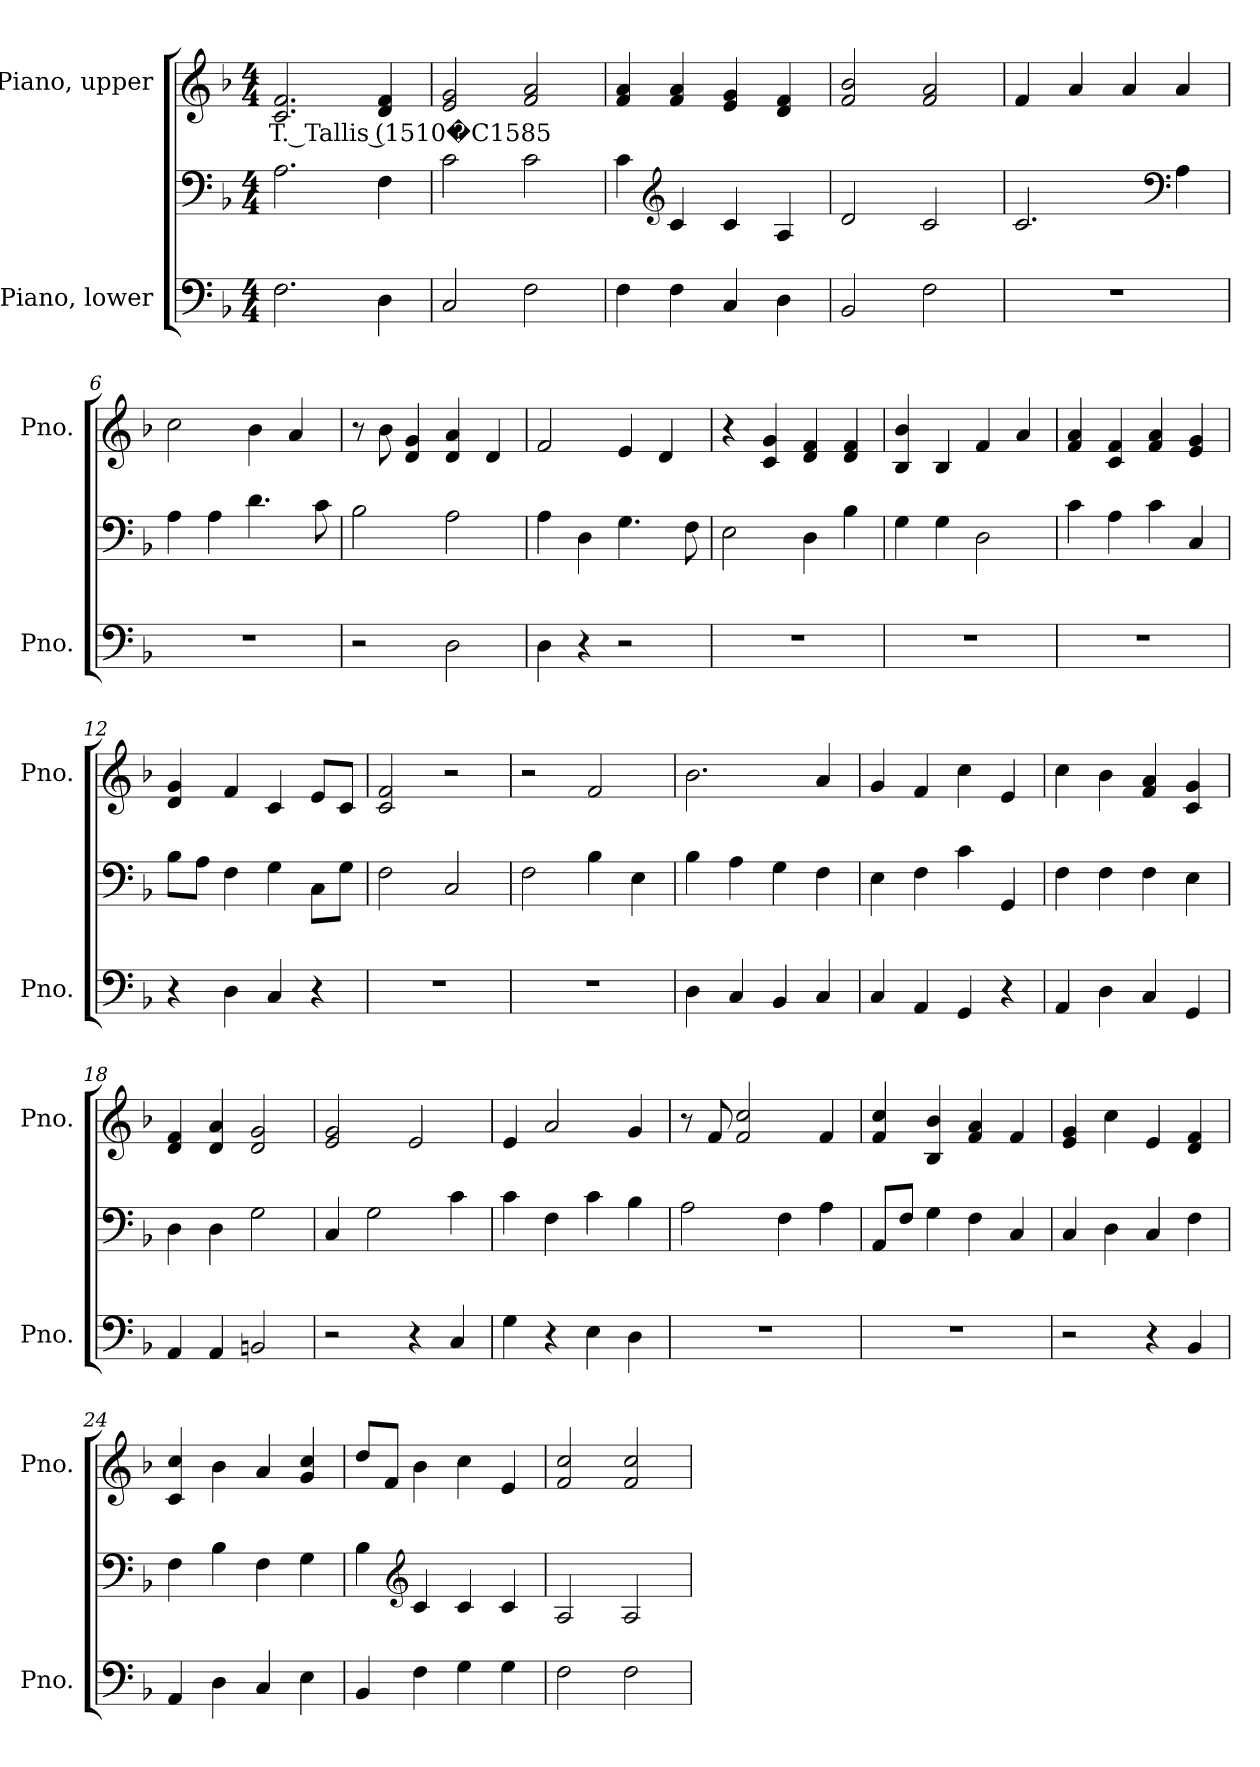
**kern	**kern	**kern	**text
*part2	*part2	*part1	*part1
*staff3	*staff2	*staff1	*staff1
*I"Piano, lower	*	*I"Piano, upper	*
*I'Pno.	*	*I'Pno.	*
*clefF4	*clefF4	*clefG2	*
*k[b-]	*k[b-]	*k[b-]	*
*M4/4	*M4/4	*M4/4	*
*MM60	*MM60	*MM60	*
=1	=1	=1	=1
!	!	!	!LO:LY:b
2.F\	2.A\	2.c/ 2.f/	T. Tallis (1510�C1585
4D\	4F\	4d/ 4f/	.
=2	=2	=2	=2
2C/	2c\	2e/ 2g/	.
2F\	2c\	2f/ 2a/	.
=3	=3	=3	=3
4F\	4c\	4f/ 4a/	.
*	*clefG2	*	*
4F\	4c/	4f/ 4a/	.
4C/	4c/	4e/ 4g/	.
4D\	4A/	4d/ 4f/	.
=4	=4	=4	=4
2BB-/	2d/	2f/ 2b-/	.
2F\	2c/	2f/ 2a/	.
=5	=5	=5	=5
1r	2.c/	4f/	.
.	.	4a/	.
.	.	4a/	.
*	*clefF4	*	*
.	4A\	4a/	.
!!LO:LB:g=z
=6	=6	=6	=6
1r	4A\	2cc\	.
.	4A\	.	.
.	4.d\	4b-\	.
.	.	4a/	.
.	8c\	.	.
=7	=7	=7	=7
2r	2B-\	8r	.
.	.	8b-\	.
.	.	4d/ 4g/	.
2D\	2A\	4d/ 4a/	.
.	.	4d/	.
=8	=8	=8	=8
4D\	4A\	2f/	.
4r	4D\	.	.
2r	4.G\	4e/	.
.	.	4d/	.
.	8F\	.	.
=9	=9	=9	=9
1r	2E\	4r	.
.	.	4c/ 4g/	.
.	4D\	4d/ 4f/	.
.	4B-\	4d/ 4f/	.
=10	=10	=10	=10
1r	4G\	4B-/ 4b-/	.
.	4G\	4B-/	.
.	2D\	4f/	.
.	.	4a/	.
=11	=11	=11	=11
1r	4c\	4f/ 4a/	.
.	4A\	4c/ 4f/	.
.	4c\	4f/ 4a/	.
.	4C/	4e/ 4g/	.
=12	=12	=12	=12
4r	8B-\L	4d/ 4g/	.
.	8A\J	.	.
4D\	4F\	4f/	.
4C/	4G\	4c/	.
4r	8C\L	8e/L	.
.	8G\J	8c/J	.
=13	=13	=13	=13
1r	2F\	2c/ 2f/	.
.	2C/	2r	.
!!LO:LB:g=z
=14	=14	=14	=14
1r	2F\	2r	.
.	4B-\	2f/	.
.	4E\	.	.
=15	=15	=15	=15
4D\	4B-\	2.b-\	.
4C/	4A\	.	.
4BB-/	4G\	.	.
4C/	4F\	4a/	.
=16	=16	=16	=16
4C/	4E\	4g/	.
4AA/	4F\	4f/	.
4GG/	4c\	4cc\	.
4r	4GG/	4e/	.
=17	=17	=17	=17
4AA/	4F\	4cc\	.
4D\	4F\	4b-\	.
4C/	4F\	4f/ 4a/	.
4GG/	4E\	4c/ 4g/	.
=18	=18	=18	=18
4AA/	4D\	4d/ 4f/	.
4AA/	4D\	4d/ 4a/	.
2BBn/	2G\	2d/ 2g/	.
=19	=19	=19	=19
2r	4C/	2e/ 2g/	.
.	2G\	.	.
4r	.	2e/	.
4C/	4c\	.	.
=20	=20	=20	=20
4G\	4c\	4e/	.
4r	4F\	2a/	.
4E\	4c\	.	.
4D\	4B-\	4g/	.
=21	=21	=21	=21
1r	2A\	8r	.
.	.	8f/	.
.	.	2f/ 2cc/	.
.	4F\	.	.
.	4A\	4f/	.
!!LO:LB:g=z
=22	=22	=22	=22
1r	8AA/L	4f/ 4cc/	.
.	8F/J	.	.
.	4G\	4B-/ 4b-/	.
.	4F\	4f/ 4a/	.
.	4C/	4f/	.
=23	=23	=23	=23
2r	4C/	4e/ 4g/	.
.	4D\	4cc\	.
4r	4C/	4e/	.
4BB-/	4F\	4d/ 4f/	.
=24	=24	=24	=24
4AA/	4F\	4c/ 4cc/	.
4D\	4B-\	4b-\	.
4C/	4F\	4a/	.
4E\	4G\	4g/ 4cc/	.
=25	=25	=25	=25
4BB-/	4B-\	8dd/L	.
.	.	8f/J	.
*	*clefG2	*	*
4F\	4c/	4b-\	.
4G\	4c/	4cc\	.
4G\	4c/	4e/	.
=26	=26	=26	=26
2F\	2A/	2f/ 2cc/	.
2F\	2A/	2f/ 2cc/	.
=	=	=	=
*-	*-	*-	*-
